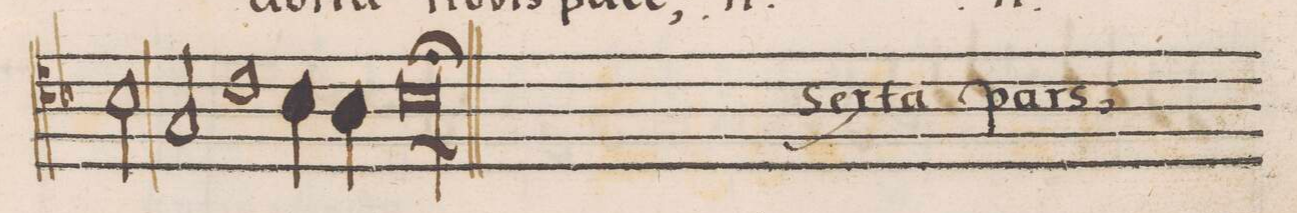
**kern	**text
*I"ALTVS	*
*clefC4	*
*k[b-]	*
*met(C|)	*
*M2/1	*
2B-\	no-
2G/	-bis
1c\	pa-
=127-	=127-
4B-\	.
4A\	.
1B-\l;	-ce(m)
==	==
*-	*-
